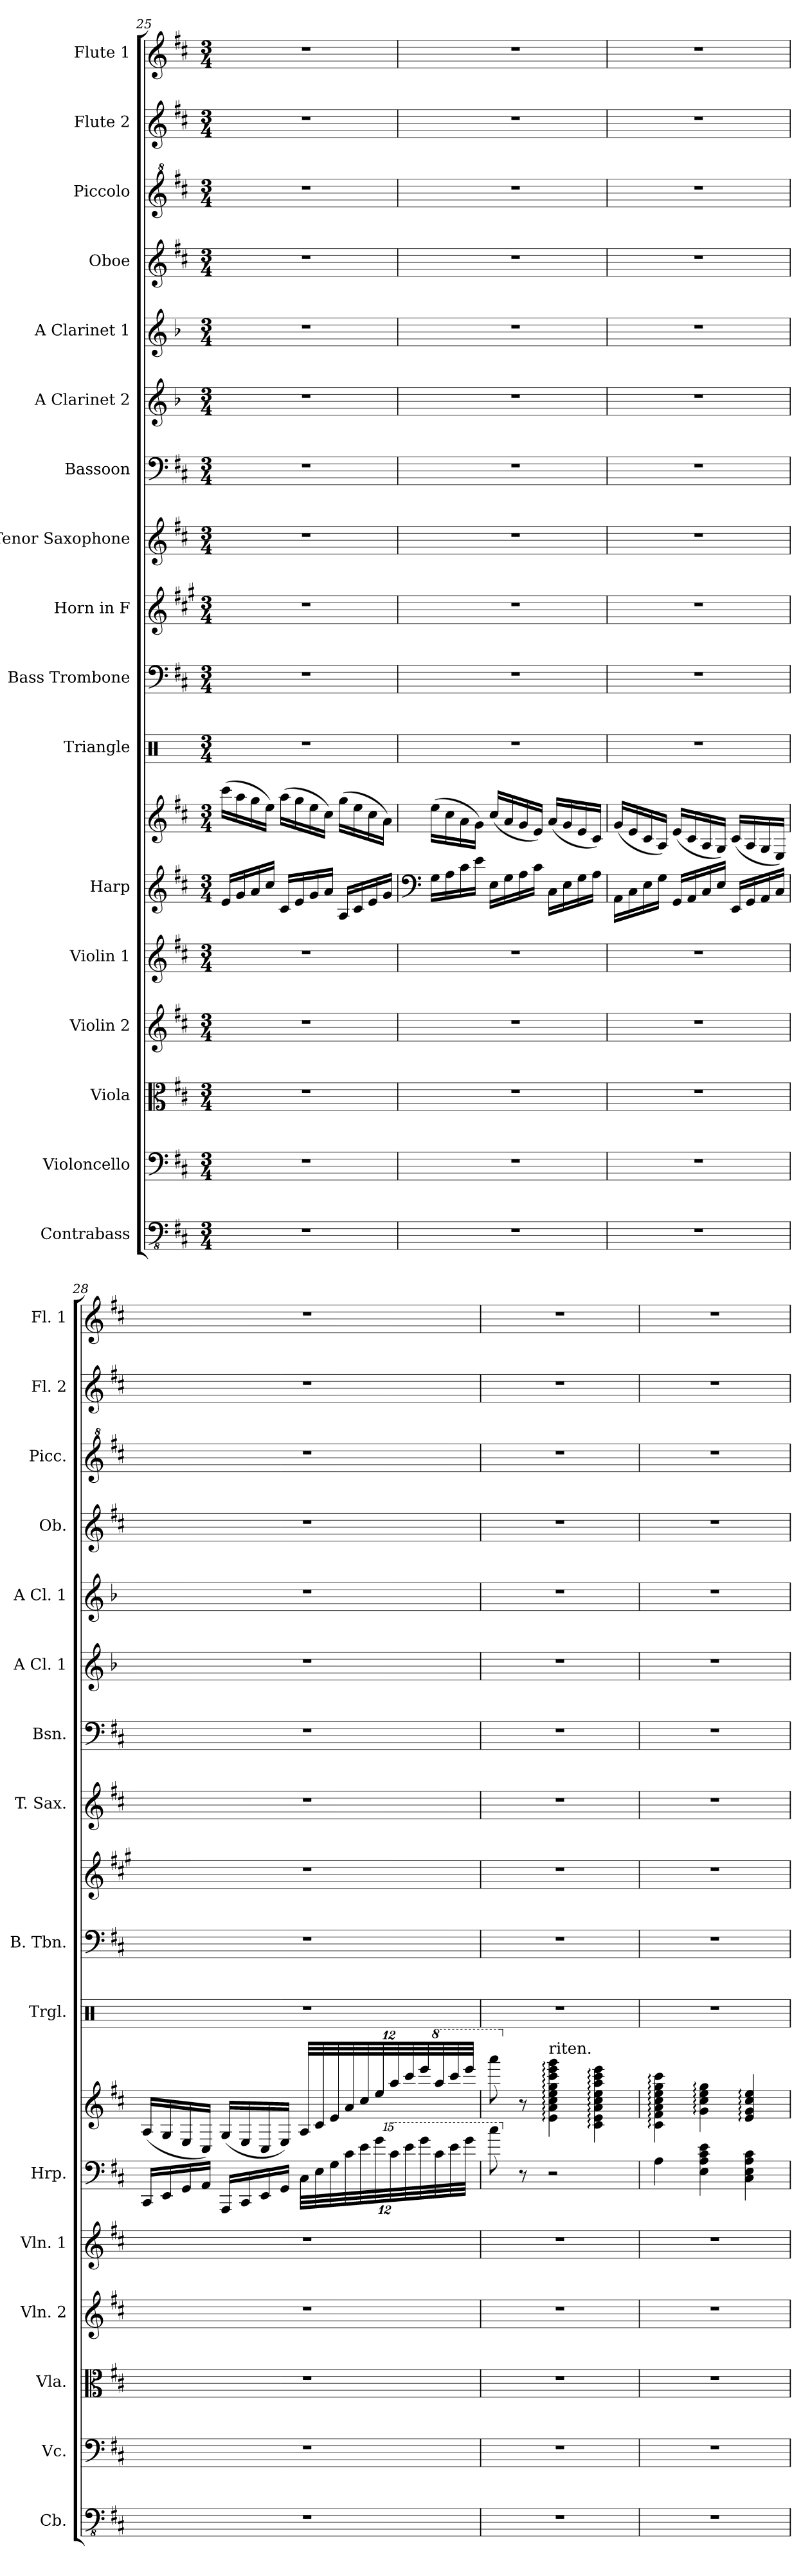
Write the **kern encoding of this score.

**kern	**kern	**kern	**kern	**kern	**kern	**kern	**kern	**kern	**kern	**kern	**kern	**kern	**kern	**kern	**kern	**kern	**kern
*part17	*part16	*part15	*part14	*part13	*part12	*part12	*part11	*part10	*part9	*part8	*part7	*part6	*part5	*part4	*part3	*part2	*part1
*staff18	*staff17	*staff16	*staff15	*staff14	*staff13	*staff12	*staff11	*staff10	*staff9	*staff8	*staff7	*staff6	*staff5	*staff4	*staff3	*staff2	*staff1
*I"Contrabass	*I"Violoncello	*I"Viola	*I"Violin 2	*I"Violin 1	*I"Harp	*	*I"Triangle	*I"Bass Trombone	*I"Horn in F	*I"Tenor Saxophone	*I"Bassoon	*I"A Clarinet 2	*I"A Clarinet 1	*I"Oboe	*I"Piccolo	*I"Flute 2	*I"Flute 1
*I'Cb.	*I'Vc.	*I'Vla.	*I'Vln. 2	*I'Vln. 1	*I'Hrp.	*	*I'Trgl.	*I'B. Tbn.	*	*I'T. Sax.	*I'Bsn.	*I'A Cl. 1	*I'A Cl. 1	*I'Ob.	*I'Picc.	*I'Fl. 2	*I'Fl. 1
*clefFv4	*clefF4	*clefC3	*clefG2	*clefG2	*clefG2	*clefG2	*clefX	*clefF4	*clefG2	*clefG2	*clefF4	*clefG2	*clefG2	*clefG2	*clefG^2	*clefG2	*clefG2
*ITrd7c12	*	*	*	*	*	*	*	*	*ITrd4c7	*ITrd8c14	*	*ITrd2c3	*ITrd2c3	*	*ITrd-7c-12	*	*
*k[f#c#]	*k[f#c#]	*k[f#c#]	*k[f#c#]	*k[f#c#]	*k[f#c#]	*k[f#c#]	*k[]	*k[f#c#]	*k[f#c#]	*k[f#c#]	*k[f#c#]	*k[f#c#]	*k[f#c#]	*k[f#c#]	*k[f#c#]	*k[f#c#]	*k[f#c#]
*M3/4	*M3/4	*M3/4	*M3/4	*M3/4	*M3/4	*M3/4	*M3/4	*M3/4	*M3/4	*M3/4	*M3/4	*M3/4	*M3/4	*M3/4	*M3/4	*M3/4	*M3/4
=25	=25	=25	=25	=25	=25	=25	=25	=25	=25	=25	=25	=25	=25	=25	=25	=25	=25
2.r	2.r	2.r	2.r	2.r	16e/LL	(16ccc#\LL	2.r	2.r	2.r	2.r	2.r	2.r	2.r	2.r	2.r	2.r	2.r
.	.	.	.	.	16g/	16aa\	.	.	.	.	.	.	.	.	.	.	.
.	.	.	.	.	16a/	16gg\	.	.	.	.	.	.	.	.	.	.	.
.	.	.	.	.	16cc#/JJ	16ee\JJ)	.	.	.	.	.	.	.	.	.	.	.
.	.	.	.	.	16c#/LL	(16aa\LL	.	.	.	.	.	.	.	.	.	.	.
.	.	.	.	.	16e/	16gg\	.	.	.	.	.	.	.	.	.	.	.
.	.	.	.	.	16g/	16ee\	.	.	.	.	.	.	.	.	.	.	.
.	.	.	.	.	16a/JJ	16cc#\JJ)	.	.	.	.	.	.	.	.	.	.	.
.	.	.	.	.	16A/LL	(16gg\LL	.	.	.	.	.	.	.	.	.	.	.
.	.	.	.	.	16c#/	16ee\	.	.	.	.	.	.	.	.	.	.	.
.	.	.	.	.	16e/	16cc#\	.	.	.	.	.	.	.	.	.	.	.
.	.	.	.	.	16g/JJ	16a\JJ)	.	.	.	.	.	.	.	.	.	.	.
=26	=26	=26	=26	=26	=26	=26	=26	=26	=26	=26	=26	=26	=26	=26	=26	=26	=26
*	*	*	*	*	*clefF4	*	*	*	*	*	*	*	*	*	*	*	*
2.r	2.r	2.r	2.r	2.r	16G\LL	(16ee\LL	2.r	2.r	2.r	2.r	2.r	2.r	2.r	2.r	2.r	2.r	2.r
.	.	.	.	.	16A\	16cc#\	.	.	.	.	.	.	.	.	.	.	.
.	.	.	.	.	16c#\	16a\	.	.	.	.	.	.	.	.	.	.	.
.	.	.	.	.	16e\JJ	16g\JJ)	.	.	.	.	.	.	.	.	.	.	.
.	.	.	.	.	16E\LL	(16cc#/LL	.	.	.	.	.	.	.	.	.	.	.
.	.	.	.	.	16G\	16a/	.	.	.	.	.	.	.	.	.	.	.
.	.	.	.	.	16A\	16g/	.	.	.	.	.	.	.	.	.	.	.
.	.	.	.	.	16c#\JJ	16e/JJ)	.	.	.	.	.	.	.	.	.	.	.
.	.	.	.	.	16C#\LL	(16a/LL	.	.	.	.	.	.	.	.	.	.	.
.	.	.	.	.	16E\	16g/	.	.	.	.	.	.	.	.	.	.	.
.	.	.	.	.	16G\	16e/	.	.	.	.	.	.	.	.	.	.	.
.	.	.	.	.	16A\JJ	16c#/JJ)	.	.	.	.	.	.	.	.	.	.	.
=27	=27	=27	=27	=27	=27	=27	=27	=27	=27	=27	=27	=27	=27	=27	=27	=27	=27
2.r	2.r	2.r	2.r	2.r	16AA\LL	(16g/LL	2.r	2.r	2.r	2.r	2.r	2.r	2.r	2.r	2.r	2.r	2.r
.	.	.	.	.	16C#\	16e/	.	.	.	.	.	.	.	.	.	.	.
.	.	.	.	.	16E\	16c#/	.	.	.	.	.	.	.	.	.	.	.
.	.	.	.	.	16G\JJ	16A/JJ)	.	.	.	.	.	.	.	.	.	.	.
.	.	.	.	.	16GG/LL	(16e/LL	.	.	.	.	.	.	.	.	.	.	.
.	.	.	.	.	16AA/	16c#/	.	.	.	.	.	.	.	.	.	.	.
.	.	.	.	.	16C#/	16A/	.	.	.	.	.	.	.	.	.	.	.
.	.	.	.	.	16E/JJ	16G/JJ)	.	.	.	.	.	.	.	.	.	.	.
.	.	.	.	.	16EE/LL	(16c#/LL	.	.	.	.	.	.	.	.	.	.	.
.	.	.	.	.	16GG/	16A/	.	.	.	.	.	.	.	.	.	.	.
.	.	.	.	.	16AA/	16G/	.	.	.	.	.	.	.	.	.	.	.
.	.	.	.	.	16C#/JJ	16E/JJ)	.	.	.	.	.	.	.	.	.	.	.
!!LO:PB:g=z
=28	=28	=28	=28	=28	=28	=28	=28	=28	=28	=28	=28	=28	=28	=28	=28	=28	=28
2.r	2.r	2.r	2.r	2.r	16CC#/LL	(16A/LL	2.r	2.r	2.r	2.r	2.r	2.r	2.r	2.r	2.r	2.r	2.r
.	.	.	.	.	16EE/	16G/	.	.	.	.	.	.	.	.	.	.	.
.	.	.	.	.	16GG/	16E/	.	.	.	.	.	.	.	.	.	.	.
.	.	.	.	.	16AA/JJ	16C#/JJ)	.	.	.	.	.	.	.	.	.	.	.
.	.	.	.	.	16AAA/LL	(16G/LL	.	.	.	.	.	.	.	.	.	.	.
.	.	.	.	.	16CC#/	16E/	.	.	.	.	.	.	.	.	.	.	.
.	.	.	.	.	16EE/	16C#/	.	.	.	.	.	.	.	.	.	.	.
.	.	.	.	.	16GG/JJ	16E/JJ)	.	.	.	.	.	.	.	.	.	.	.
*	*	*	*	*	*Xbrackettup	*Xbrackettup	*	*	*	*	*	*	*	*	*	*	*
.	.	.	.	.	48C#\L	48A/L	.	.	.	.	.	.	.	.	.	.	.
.	.	.	.	.	48E\	48c#/	.	.	.	.	.	.	.	.	.	.	.
.	.	.	.	.	48G\	48e/	.	.	.	.	.	.	.	.	.	.	.
.	.	.	.	.	48c#\	48a/	.	.	.	.	.	.	.	.	.	.	.
.	.	.	.	.	48e\	48cc#/	.	.	.	.	.	.	.	.	.	.	.
.	.	.	.	.	48g\	48ee/	.	.	.	.	.	.	.	.	.	.	.
*	*	*	*	*	*15ma	*	*	*	*	*	*	*	*	*	*	*	*
.	.	.	.	.	48ccc#\	48aa/	.	.	.	.	.	.	.	.	.	.	.
.	.	.	.	.	48eee\	48ccc#/	.	.	.	.	.	.	.	.	.	.	.
.	.	.	.	.	48ggg\	48eee/	.	.	.	.	.	.	.	.	.	.	.
*	*	*	*	*	*	*8va	*	*	*	*	*	*	*	*	*	*	*
.	.	.	.	.	48ccc#\	48aaa/	.	.	.	.	.	.	.	.	.	.	.
.	.	.	.	.	48eee\	48cccc#/	.	.	.	.	.	.	.	.	.	.	.
.	.	.	.	.	48ggg\J	48eeee/J	.	.	.	.	.	.	.	.	.	.	.
=29	=29	=29	=29	=29	=29	=29	=29	=29	=29	=29	=29	=29	=29	=29	=29	=29	=29
2.r	2.r	2.r	2.r	2.r	8cccc#\	8aaaa\	2.r	2.r	2.r	2.r	2.r	2.r	2.r	2.r	2.r	2.r	2.r
*	*	*	*	*	*X15ma	*	*	*	*	*	*	*	*	*	*	*	*
*	*	*	*	*	*	*X8va	*	*	*	*	*	*	*	*	*	*	*
.	.	.	.	.	8r	8r	.	.	.	.	.	.	.	.	.	.	.
!	!	!	!	!	!	!LO:TX:a:t=riten.	!	!	!	!	!	!	!	!	!	!	!
.	.	.	.	.	2r	4e\: 4a\: 4cc#\: 4ee\: 4gg\: 4ccc#\: 4eee\: 4ggg\:	.	.	.	.	.	.	.	.	.	.	.
.	.	.	.	.	.	4c#\: 4e\: 4a\: 4cc#\: 4ee\: 4aa\: 4ccc#\: 4eee\:	.	.	.	.	.	.	.	.	.	.	.
=30	=30	=30	=30	=30	=30	=30	=30	=30	=30	=30	=30	=30	=30	=30	=30	=30	=30
2.r	2.r	2.r	2.r	2.r	4A\	4c#\: 4f#\: 4a\: 4cc#\: 4ee\: 4gg\: 4ccc#\:	2.r	2.r	2.r	2.r	2.r	2.r	2.r	2.r	2.r	2.r	2.r
.	.	.	.	.	4E\ 4A\ 4c#\ 4e\	4g\: 4cc#\: 4ee\: 4gg\:	.	.	.	.	.	.	.	.	.	.	.
.	.	.	.	.	4C#\ 4E\ 4A\ 4c#\	4e/: 4g/: 4cc#/: 4ee/:	.	.	.	.	.	.	.	.	.	.	.
=	=	=	=	=	=	=	=	=	=	=	=	=	=	=	=	=	=
*-	*-	*-	*-	*-	*-	*-	*-	*-	*-	*-	*-	*-	*-	*-	*-	*-	*-
